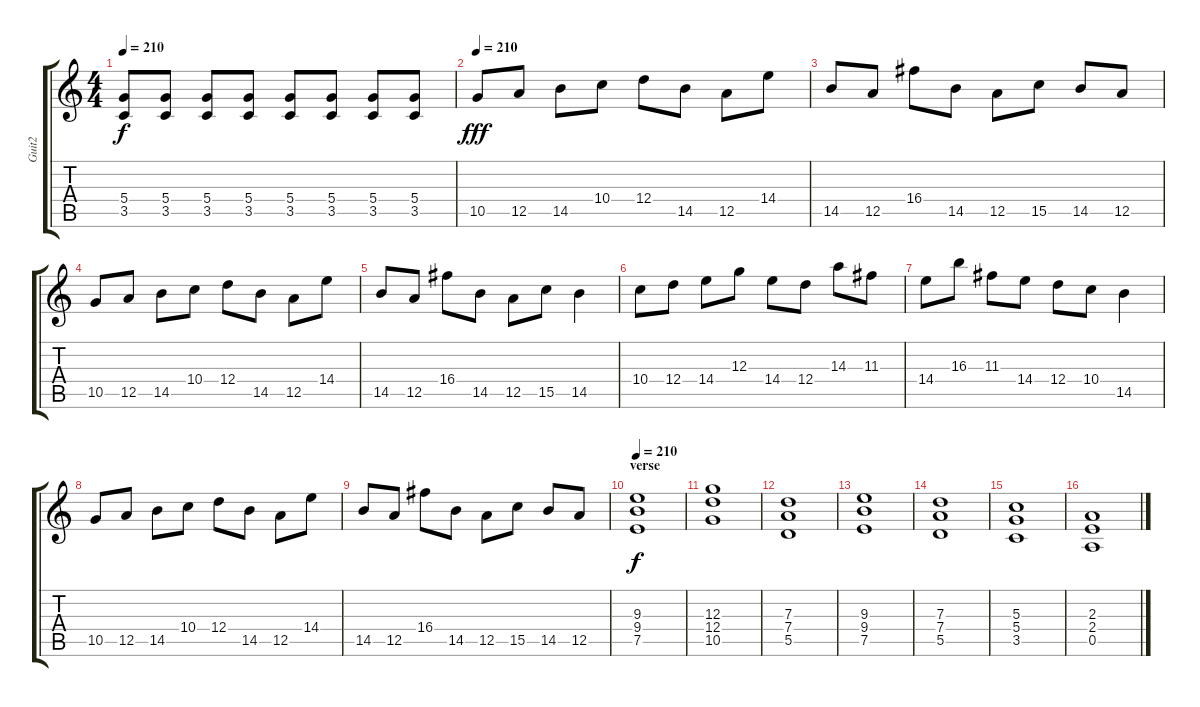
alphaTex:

\track ("Guit2" "Guit2") {instrument overdrivenguitar}
\staff {score tabs}
\tuning (E4 B3 G3 D3 A2 E2) {hide}
\ts (4 4)
\tempo 210
\clef g2
\ks c
(5.4 3.5).8{dy f} (5.4 3.5).8 (5.4 3.5).8 (5.4 3.5).8 (5.4 3.5).8 (5.4 3.5).8 (5.4 3.5).8 (5.4 3.5).8 |
\tempo 210
10.5.8{dy fff instrument distortionguitar} 12.5.8 14.5.8 10.4.8 12.4.8 14.5.8 12.5.8 14.4.8 |
14.5.8 12.5.8 16.4.8 14.5.8 12.5.8 15.5.8 14.5.8 12.5.8 |
10.5.8 12.5.8 14.5.8 10.4.8 12.4.8 14.5.8 12.5.8 14.4.8 |
14.5.8 12.5.8 16.4.8 14.5.8 12.5.8 15.5.8 14.5.4 |
10.4.8 12.4.8 14.4.8 12.3.8 14.4.8 12.4.8 14.3.8 11.3.8 |
14.4.8 16.3.8 11.3.8 14.4.8 12.4.8 10.4.8 14.5.4 |
10.5.8 12.5.8 14.5.8 10.4.8 12.4.8 14.5.8 12.5.8 14.4.8 |
14.5.8 12.5.8 16.4.8 14.5.8 12.5.8 15.5.8 14.5.8 12.5.8 |
\section ("" "verse")
\tempo 210
(9.3 9.4 7.5).1{dy f volume 11 instrument overdrivenguitar} |
(12.3 12.4 10.5).1 |
(7.3 7.4 5.5).1 |
(9.3 9.4 7.5).1 |
(7.3 7.4 5.5).1 |
(5.3 5.4 3.5).1 |
(2.3 2.4 0.5).1
